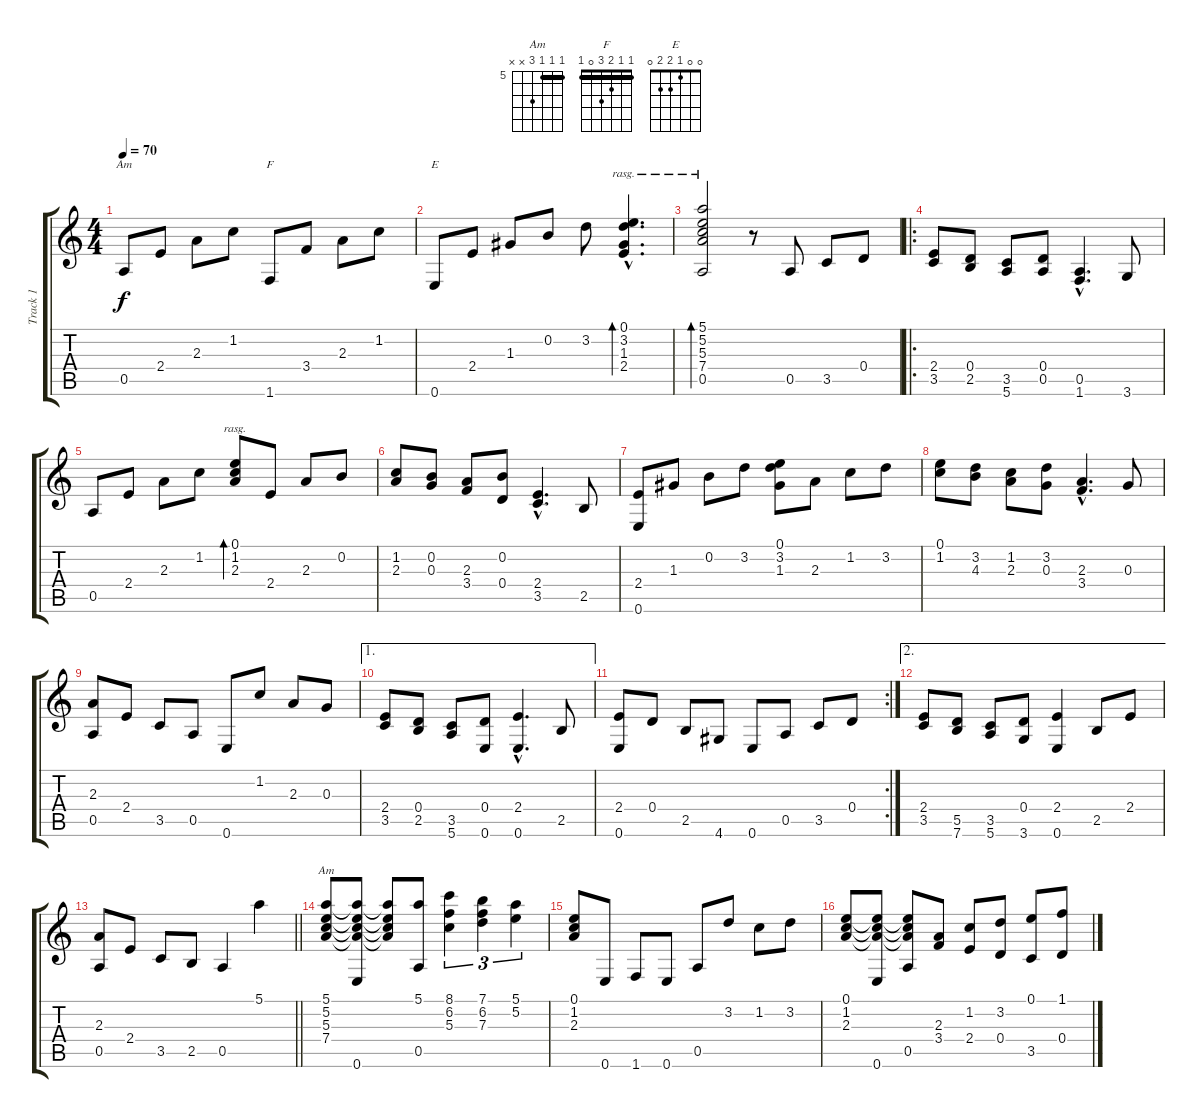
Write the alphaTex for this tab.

\track ("Track 1" "Track 1") {instrument acousticguitarnylon}
\staff {score tabs}
\tuning (E4 B3 G3 D3 A2 E2) {hide}
\chord ("Am" 0 1 2 2 0 x)
\chord ("F" 1 1 2 3 0 1) {barre 1}
\chord ("E" 0 0 1 2 2 0)
\chord ("Am" 5 5 5 7 x x) {firstfret 5 barre 5}
\ts (4 4)
\tempo 70
\clef g2
\ks c
0.5.8{ch "Am" dy f instrument acousticguitarnylon} 2.4.8 2.3.8 1.2.8 1.6.8{ch "F"} 3.4.8 2.3.8 1.2.8 |
0.6.8{ch "E"} 2.4.8 1.3.8 0.2.8 3.2.8 (0.1{hac} 3.2{hac} 1.3{hac} 2.4{hac}).4{d bd 240 rasg ii} |
(5.1 5.2 5.3 7.4 0.5).2{bd 480 rasg ii} r.8 0.5.8 3.5.8 0.4.8 |
\ro
(2.4 3.5).8 (0.4 2.5).8 (3.5 5.6).8 (0.4 0.5).8 (0.5{hac} 1.6{hac}).4{d} 3.6.8 |
0.5.8 2.4.8 2.3.8 1.2.8 (0.1 1.2 2.3).8{bd 480 rasg ii} 2.4.8 2.3.8 0.2.8 |
(1.2 2.3).8 (0.2 0.3).8 (2.3 3.4).8 (0.2 0.4).8 (2.4{hac} 3.5{hac}).4{d} 2.5.8 |
(2.4 0.6).8 1.3.8 0.2.8 3.2.8 (0.1 3.2 1.3).8 2.3.8 1.2.8 3.2.8 |
(0.1 1.2).8 (3.2 4.3).8 (1.2 2.3).8 (3.2 0.3).8 (2.3{hac} 3.4{hac}).4{d} 0.3.8 |
(2.3 0.5).8 2.4.8 3.5.8 0.5.8 0.6.8 1.2.8 2.3.8 0.3.8 |
\ae 1
(2.4 3.5).8 (0.4 2.5).8 (3.5 5.6).8 (0.4 0.6).8 (2.4{hac} 0.6{hac}).4{d} 2.5.8 |
\rc 2
(2.4 0.6).8 0.4.8 2.5.8 4.6.8 0.6.8 0.5.8 3.5.8 0.4.8 |
\ae 2
(2.4 3.5).8 (5.5 7.6).8 (3.5 5.6).8 (0.4 3.6).8 (2.4 0.6).4 2.5.8 2.4.8 |
\barLineRight lightlight
(2.3 0.5).8 2.4.8 3.5.8 2.5.8 0.5.4 5.1.4 |
(5.1 5.2 5.3 7.4).8{ch "Am"} (5.1{t} 5.2{t} 5.3{t} 7.4{t} 0.6).8 (5.1{t} 5.2{t} 5.3{t} 7.4{t}).8 (5.1 0.5).8 (8.1 6.2 5.3).4{tu (3 2)} (7.1 6.2 7.3).4{tu (3 2)} (5.1 5.2).4{tu (3 2)} |
(0.1 1.2 2.3).8 0.6.8 1.6.8 0.6.8 0.5.8 3.2.8 1.2.8 3.2.8 |
(0.1 1.2 2.3).8 (0.1{t} 1.2{t} 2.3{t} 0.6).8 (0.1{t} 1.2{t} 2.3{t} 0.5).8 (2.3 3.4).8 (1.2 2.4).8 (3.2 0.4).8 (0.1 3.5).8 (1.1 0.4).8
